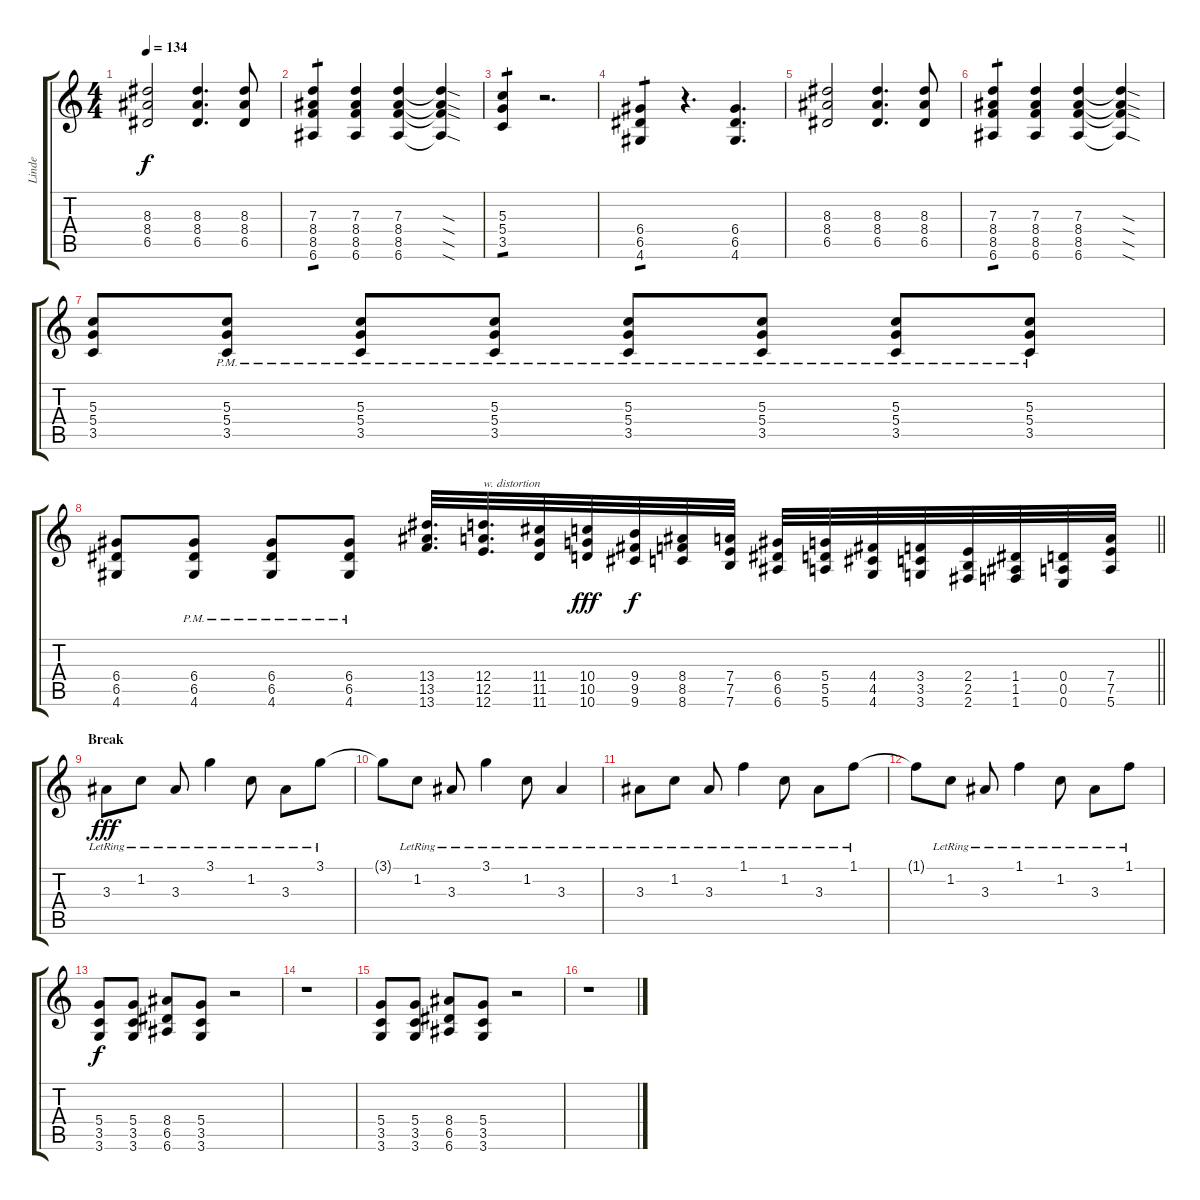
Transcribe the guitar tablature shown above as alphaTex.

\track ("Linde" "Linde") {instrument distortionguitar}
\staff {score tabs}
\tuning (E4 B3 G3 D3 A2 E2) {hide}
\ts (4 4)
\tempo 134
\clef g2
\ks c
(8.3 8.4 6.5).2{dy f} (8.3 8.4 6.5).4{d} (8.3 8.4 6.5).8 |
(7.3 8.4 8.5 6.6).4{tp 1} (7.3 8.4 8.5 6.6).4 (7.3 8.4 8.5 6.6).4 (7.3{sod t} 8.4{sod t} 8.5{sod t} 6.6{sod t}).4 |
(5.3 5.4 3.5).4{tp 1} r.2{d} |
(6.4 6.5 4.6).4{tp 1} r.4{d} (6.4 6.5 4.6).4{d} |
(8.3 8.4 6.5).2 (8.3 8.4 6.5).4{d} (8.3 8.4 6.5).8 |
(7.3 8.4 8.5 6.6).4{tp 1} (7.3 8.4 8.5 6.6).4 (7.3 8.4 8.5 6.6).4 (7.3{sod t} 8.4{sod t} 8.5{sod t} 6.6{sod t}).4 |
(5.3 5.4 3.5).8 (5.3{pm} 5.4{pm} 3.5{pm}).8 (5.3{pm} 5.4{pm} 3.5{pm}).8 (5.3{pm} 5.4{pm} 3.5{pm}).8 (5.3{pm} 5.4{pm} 3.5{pm}).8 (5.3{pm} 5.4{pm} 3.5{pm}).8 (5.3{pm} 5.4{pm} 3.5{pm}).8 (5.3{pm} 5.4{pm} 3.5{pm}).8 |
\barLineRight lightlight
(6.4 6.5 4.6).8 (6.4{pm} 6.5{pm} 4.6{pm}).8 (6.4{pm} 6.5{pm} 4.6{pm}).8 (6.4{pm} 6.5{pm} 4.6{pm}).8 (13.4 13.5 13.6).32{d volume 16 instrument guitarfretnoise} (12.4 12.5 12.6).32{d txt "w. distortion"} (11.4 11.5 11.6).32 (10.4 10.5 10.6).32{dy fff} (9.4 9.5 9.6).32{dy f} (8.4 8.5 8.6).32 (7.4 7.5 7.6).32 (6.4 6.5 6.6).32 (5.4 5.5 5.6).32 (4.4 4.5 4.6).32 (3.4 3.5 3.6).32 (2.4 2.5 2.6).32 (1.4 1.5 1.6).32 (0.4 0.5 0.6).32 (7.4 7.5 5.6).32{volume 16 instrument distortionguitar} |
\section ("" "Break")
3.3{lr}.8{dy fff volume 7} 1.2{lr}.8 3.3{lr}.8 3.1{lr}.4 1.2{lr}.8 3.3{lr}.8 3.1{lr}.8 |
3.1{t}.8 1.2{lr}.8 3.3{lr}.8 3.1{lr}.4 1.2{lr}.8 3.3{lr}.4 |
3.3{lr}.8 1.2{lr}.8 3.3{lr}.8 1.1{lr}.4 1.2{lr}.8 3.3{lr}.8 1.1{lr}.8 |
1.1{t}.8 1.2{lr}.8 3.3{lr}.8 1.1{lr}.4 1.2{lr}.8 3.3{lr}.8 1.1{lr}.8{volume 16} |
(5.4 3.5 3.6).8{dy f} (5.4 3.5 3.6).8 (8.4 6.5 6.6).8 (5.4 3.5 3.6).8 r.2 |
r.1 |
(5.4 3.5 3.6).8 (5.4 3.5 3.6).8 (8.4 6.5 6.6).8 (5.4 3.5 3.6).8 r.2 |
r.1
